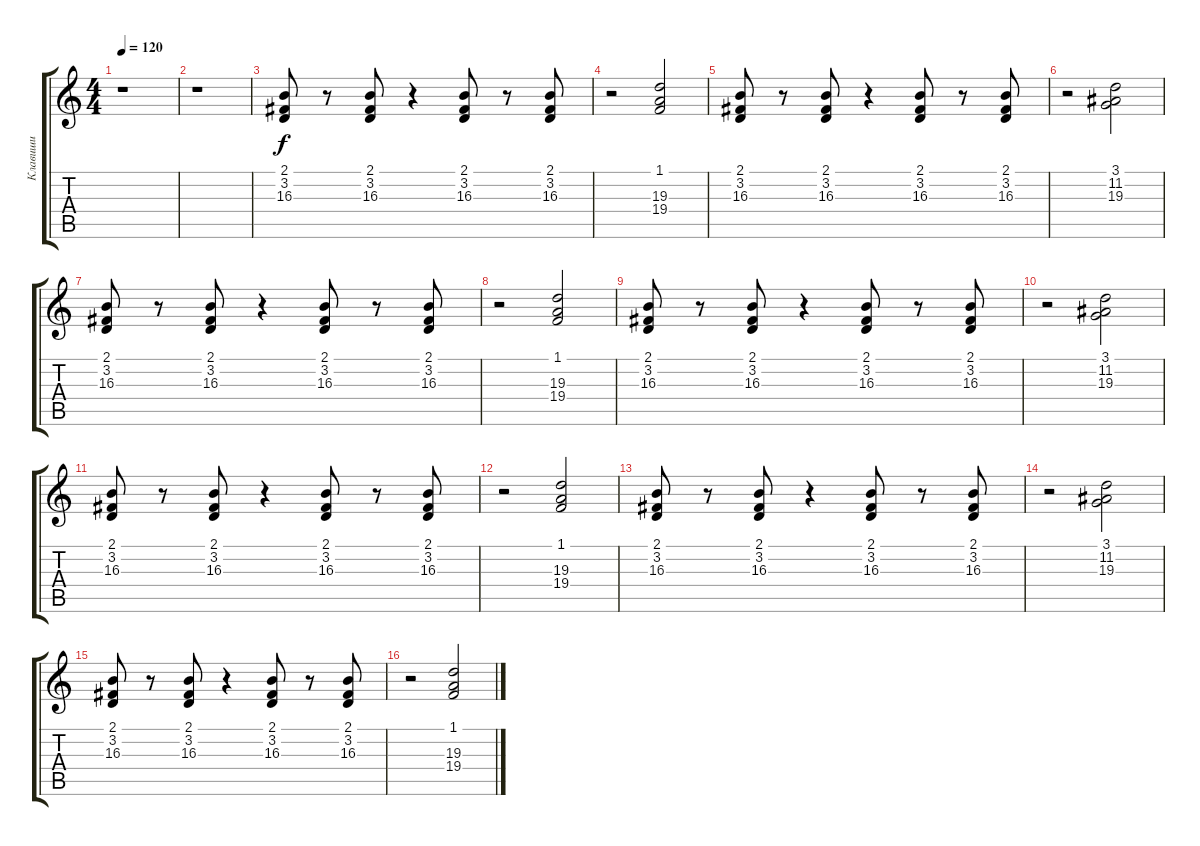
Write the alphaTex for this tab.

\track ("Клавиши" "Клавиши") {instrument choiraahs}
\staff {score tabs}
\tuning (E4 B3 G3 D3 A2 E2) {hide}
\ts (4 4)
\tempo 120
\clef g2
\ks c
r.1{dy f} |
r.1 |
(2.1 3.2 16.3).8{volume 16 instrument acousticgrandpiano} r.8 (2.1 3.2 16.3).8 r.4 (2.1 3.2 16.3).8 r.8 (2.1 3.2 16.3).8 |
r.2 (1.1 19.3 19.4).2 |
(2.1 3.2 16.3).8 r.8 (2.1 3.2 16.3).8 r.4 (2.1 3.2 16.3).8 r.8 (2.1 3.2 16.3).8 |
r.2 (3.1 11.2 19.3).2 |
(2.1 3.2 16.3).8 r.8 (2.1 3.2 16.3).8 r.4 (2.1 3.2 16.3).8 r.8 (2.1 3.2 16.3).8 |
r.2 (1.1 19.3 19.4).2 |
(2.1 3.2 16.3).8 r.8 (2.1 3.2 16.3).8 r.4 (2.1 3.2 16.3).8 r.8 (2.1 3.2 16.3).8 |
r.2 (3.1 11.2 19.3).2 |
(2.1 3.2 16.3).8{volume 16 instrument acousticgrandpiano} r.8 (2.1 3.2 16.3).8 r.4 (2.1 3.2 16.3).8 r.8 (2.1 3.2 16.3).8 |
r.2 (1.1 19.3 19.4).2 |
(2.1 3.2 16.3).8 r.8 (2.1 3.2 16.3).8 r.4 (2.1 3.2 16.3).8 r.8 (2.1 3.2 16.3).8 |
r.2 (3.1 11.2 19.3).2 |
(2.1 3.2 16.3).8 r.8 (2.1 3.2 16.3).8 r.4 (2.1 3.2 16.3).8 r.8 (2.1 3.2 16.3).8 |
r.2 (1.1 19.3 19.4).2
